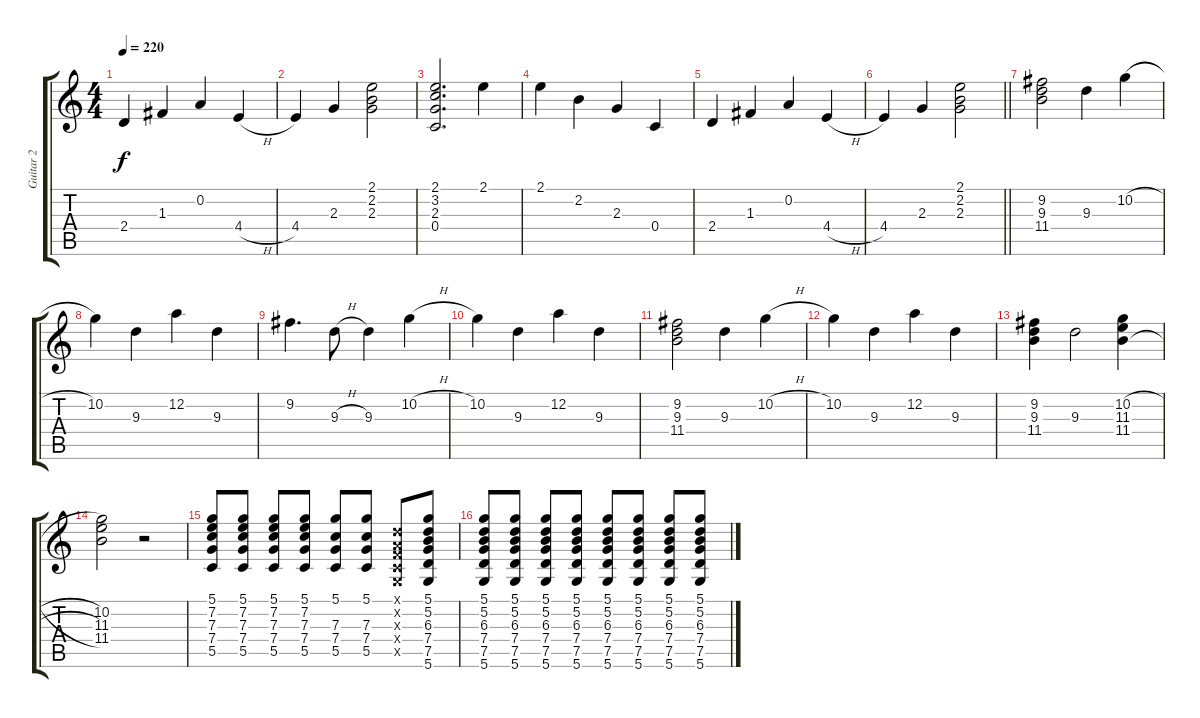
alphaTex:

\track ("Guitar 2" "Guitar 2") {instrument distortionguitar}
\staff {score tabs}
\tuning (D4 A3 F3 C3 G2 D2) {hide}
\ts (4 4)
\tempo 220
\clef g2
\ks c
2.4.4{dy f} 1.3.4 0.2.4 4.4{h}.4 |
4.4.4 2.3.4 (2.1 2.2 2.3).2 |
(2.1 3.2 2.3 0.4).2{d} 2.1.4 |
2.1.4 2.2.4 2.3.4 0.4.4 |
2.4.4 1.3.4 0.2.4 4.4{h}.4 |
\barLineRight lightlight
4.4.4 2.3.4 (2.1 2.2 2.3).2 |
(9.2 9.3 11.4).2 9.3.4 10.2{h}.4 |
10.2.4 9.3.4 12.2.4 9.3.4 |
9.2.4{d} 9.3{h}.8 9.3.4 10.2{h}.4 |
10.2.4 9.3.4 12.2.4 9.3.4 |
(9.2 9.3 11.4).2 9.3.4 10.2{h}.4 |
10.2.4 9.3.4 12.2.4 9.3.4 |
(9.2 9.3 11.4).4 9.3.2 (10.2{h} 11.3{h} 11.4{h}).4 |
(10.2 11.3 11.4).2 r.2 |
(5.1 7.2 7.3 7.4 5.5).8 (5.1 7.2 7.3 7.4 5.5).8 (5.1 7.2 7.3 7.4 5.5).8 (5.1 7.2 7.3 7.4 5.5).8 (5.1 7.3 7.4 5.5).8 (5.1 7.3 7.4 5.5).8 (0.1{x} 0.2{x} 0.3{x} 0.4{x} 0.5{x}).8 (5.1 5.2 6.3 7.4 7.5 5.6).8 |
(5.1 5.2 6.3 7.4 7.5 5.6).8 (5.1 5.2 6.3 7.4 7.5 5.6).8 (5.1 5.2 6.3 7.4 7.5 5.6).8 (5.1 5.2 6.3 7.4 7.5 5.6).8 (5.1 5.2 6.3 7.4 7.5 5.6).8 (5.1 5.2 6.3 7.4 7.5 5.6).8 (5.1 5.2 6.3 7.4 7.5 5.6).8 (5.1 5.2 6.3 7.4 7.5 5.6).8
